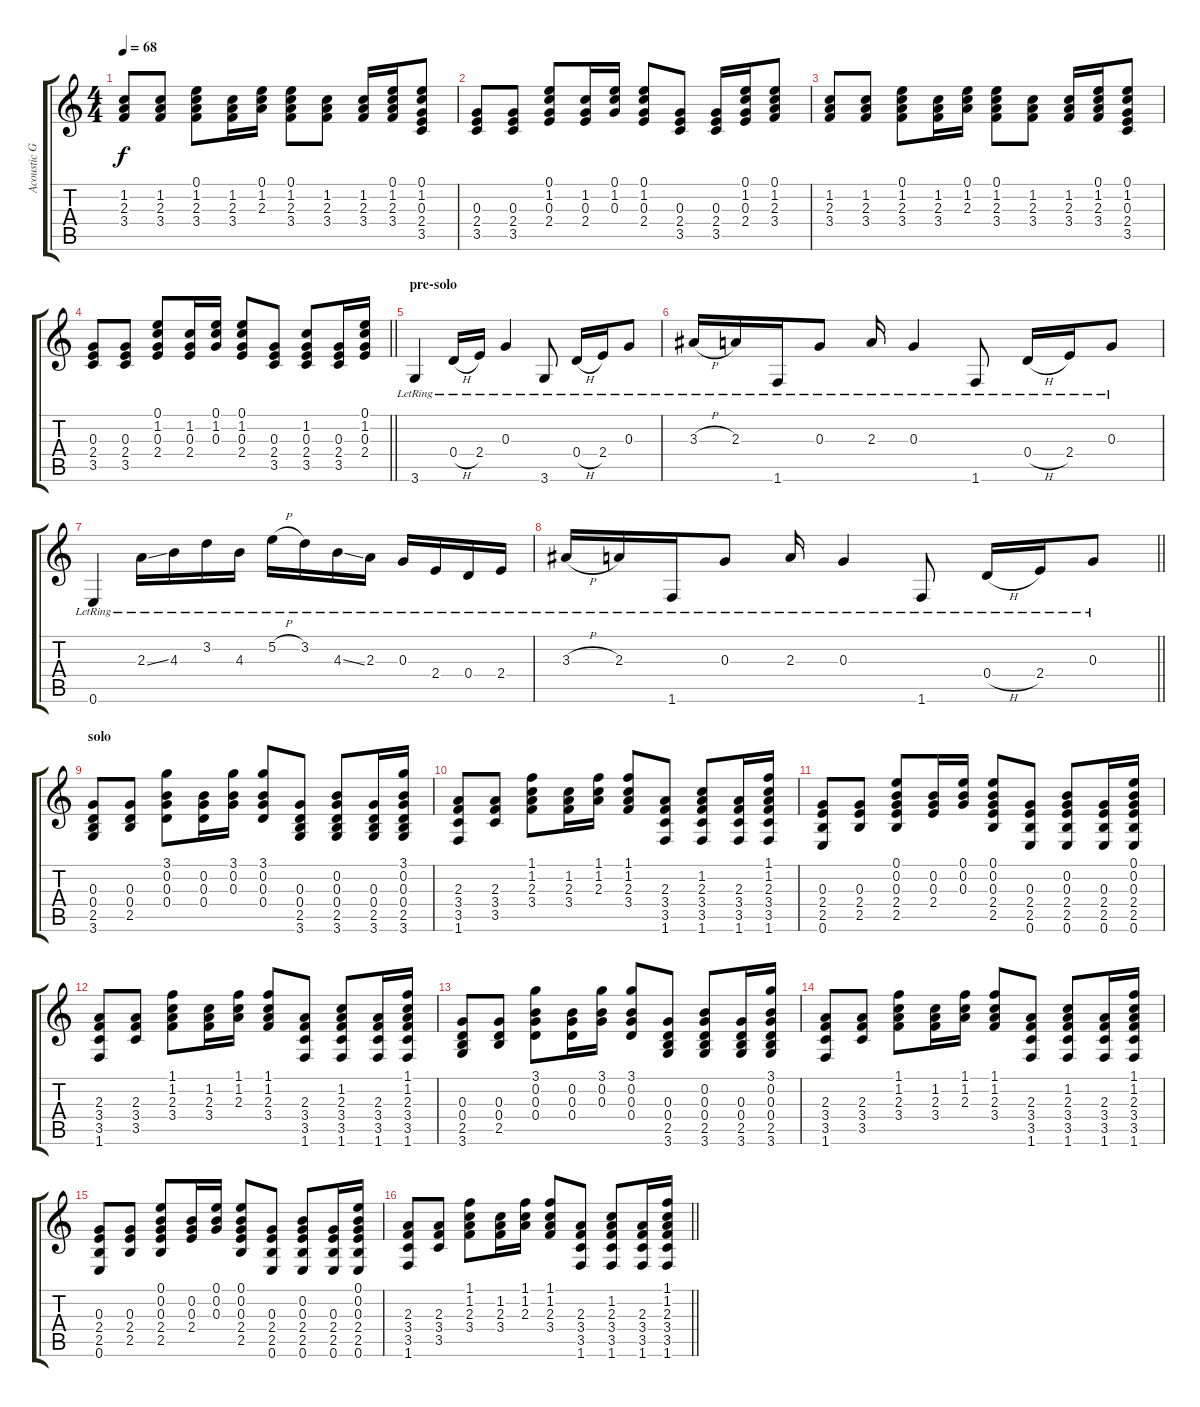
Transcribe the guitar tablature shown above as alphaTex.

\track ("Acoustic Gtr. 1" "Acoustic G") {instrument electricguitarjazz}
\staff {score tabs}
\tuning (E4 B3 G3 D3 A2 E2) {hide}
\ts (4 4)
\tempo 68
\clef g2
\ks c
(1.2 2.3 3.4).8{dy f} (1.2 2.3 3.4).8 (0.1 1.2 2.3 3.4).8 (1.2 2.3 3.4).16 (0.1 1.2 2.3).16 (0.1 1.2 2.3 3.4).8 (1.2 2.3 3.4).8 (1.2 2.3 3.4).16 (0.1 1.2 2.3 3.4).16 (0.1 1.2 0.3 2.4 3.5).8 |
(0.3 2.4 3.5).8 (0.3 2.4 3.5).8 (0.1 1.2 0.3 2.4).8 (1.2 0.3 2.4).16 (0.1 1.2 0.3).16 (0.1 1.2 0.3 2.4).8 (0.3 2.4 3.5).8 (0.3 2.4 3.5).16 (0.1 1.2 0.3 2.4).16 (0.1 1.2 2.3 3.4).8 |
(1.2 2.3 3.4).8 (1.2 2.3 3.4).8 (0.1 1.2 2.3 3.4).8 (1.2 2.3 3.4).16 (0.1 1.2 2.3).16 (0.1 1.2 2.3 3.4).8 (1.2 2.3 3.4).8 (1.2 2.3 3.4).16 (0.1 1.2 2.3 3.4).16 (0.1 1.2 0.3 2.4 3.5).8 |
\barLineRight lightlight
(0.3 2.4 3.5).8 (0.3 2.4 3.5).8 (0.1 1.2 0.3 2.4).8 (1.2 0.3 2.4).16 (0.1 1.2 0.3).16 (0.1 1.2 0.3 2.4).8 (0.3 2.4 3.5).8 (1.2 0.3 2.4 3.5).8 (0.3 2.4 3.5).16 (0.1 1.2 0.3 2.4).16 |
\section ("" "pre-solo")
3.6{lr}.4 0.4{h lr}.16 2.4{lr}.16 0.3{lr}.4 3.6{lr}.8 0.4{h lr}.16 2.4{lr}.16 0.3{lr}.8 |
3.3{h lr}.16 2.3{lr}.16 1.6{lr}.16 0.3{lr}.8 2.3{lr}.16 0.3{lr}.4 1.6{lr}.8 0.4{h lr}.16 2.4{lr}.16 0.3{lr}.8 |
0.6{lr}.4 2.3{ss lr}.16 4.3{lr}.16 3.2{lr}.16 4.3{lr}.16 5.2{h lr}.16 3.2{lr}.16 4.3{ss lr}.16 2.3{lr}.16 0.3{lr}.16 2.4{lr}.16 0.4{lr}.16 2.4{lr}.16 |
\barLineRight lightlight
3.3{h lr}.16 2.3{lr}.16 1.6{lr}.16 0.3{lr}.8 2.3{lr}.16 0.3{lr}.4 1.6{lr}.8 0.4{h lr}.16 2.4{lr}.16 0.3{lr}.8 |
\section ("" "solo")
(0.3 0.4 2.5 3.6).8 (0.3 0.4 2.5).8 (3.1 0.2 0.3 0.4).8 (0.2 0.3 0.4).16 (3.1 0.2 0.3).16 (3.1 0.2 0.3 0.4).8 (0.3 0.4 2.5 3.6).8 (0.2 0.3 0.4 2.5 3.6).8 (0.3 0.4 2.5 3.6).16 (3.1 0.2 0.3 0.4 2.5 3.6).16 |
(2.3 3.4 3.5 1.6).8 (2.3 3.4 3.5).8 (1.1 1.2 2.3 3.4).8 (1.2 2.3 3.4).16 (1.1 1.2 2.3).16 (1.1 1.2 2.3 3.4).8 (2.3 3.4 3.5 1.6).8 (1.2 2.3 3.4 3.5 1.6).8 (2.3 3.4 3.5 1.6).16 (1.1 1.2 2.3 3.4 3.5 1.6).16 |
(0.3 2.4 2.5 0.6).8 (0.3 2.4 2.5).8 (0.1 0.2 0.3 2.4 2.5).8 (0.2 0.3 2.4).16 (0.1 0.2 0.3).16 (0.1 0.2 0.3 2.4 2.5).8 (0.3 2.4 2.5 0.6).8 (0.2 0.3 2.4 2.5 0.6).8 (0.3 2.4 2.5 0.6).16 (0.1 0.2 0.3 2.4 2.5 0.6).16 |
(2.3 3.4 3.5 1.6).8 (2.3 3.4 3.5).8 (1.1 1.2 2.3 3.4).8 (1.2 2.3 3.4).16 (1.1 1.2 2.3).16 (1.1 1.2 2.3 3.4).8 (2.3 3.4 3.5 1.6).8 (1.2 2.3 3.4 3.5 1.6).8 (2.3 3.4 3.5 1.6).16 (1.1 1.2 2.3 3.4 3.5 1.6).16 |
(0.3 0.4 2.5 3.6).8 (0.3 0.4 2.5).8 (3.1 0.2 0.3 0.4).8 (0.2 0.3 0.4).16 (3.1 0.2 0.3).16 (3.1 0.2 0.3 0.4).8 (0.3 0.4 2.5 3.6).8 (0.2 0.3 0.4 2.5 3.6).8 (0.3 0.4 2.5 3.6).16 (3.1 0.2 0.3 0.4 2.5 3.6).16 |
(2.3 3.4 3.5 1.6).8 (2.3 3.4 3.5).8 (1.1 1.2 2.3 3.4).8 (1.2 2.3 3.4).16 (1.1 1.2 2.3).16 (1.1 1.2 2.3 3.4).8 (2.3 3.4 3.5 1.6).8 (1.2 2.3 3.4 3.5 1.6).8 (2.3 3.4 3.5 1.6).16 (1.1 1.2 2.3 3.4 3.5 1.6).16 |
(0.3 2.4 2.5 0.6).8 (0.3 2.4 2.5).8 (0.1 0.2 0.3 2.4 2.5).8 (0.2 0.3 2.4).16 (0.1 0.2 0.3).16 (0.1 0.2 0.3 2.4 2.5).8 (0.3 2.4 2.5 0.6).8 (0.2 0.3 2.4 2.5 0.6).8 (0.3 2.4 2.5 0.6).16 (0.1 0.2 0.3 2.4 2.5 0.6).16 |
\barLineRight lightlight
(2.3 3.4 3.5 1.6).8 (2.3 3.4 3.5).8 (1.1 1.2 2.3 3.4).8 (1.2 2.3 3.4).16 (1.1 1.2 2.3).16 (1.1 1.2 2.3 3.4).8 (2.3 3.4 3.5 1.6).8 (1.2 2.3 3.4 3.5 1.6).8 (2.3 3.4 3.5 1.6).16 (1.1 1.2 2.3 3.4 3.5 1.6).16
